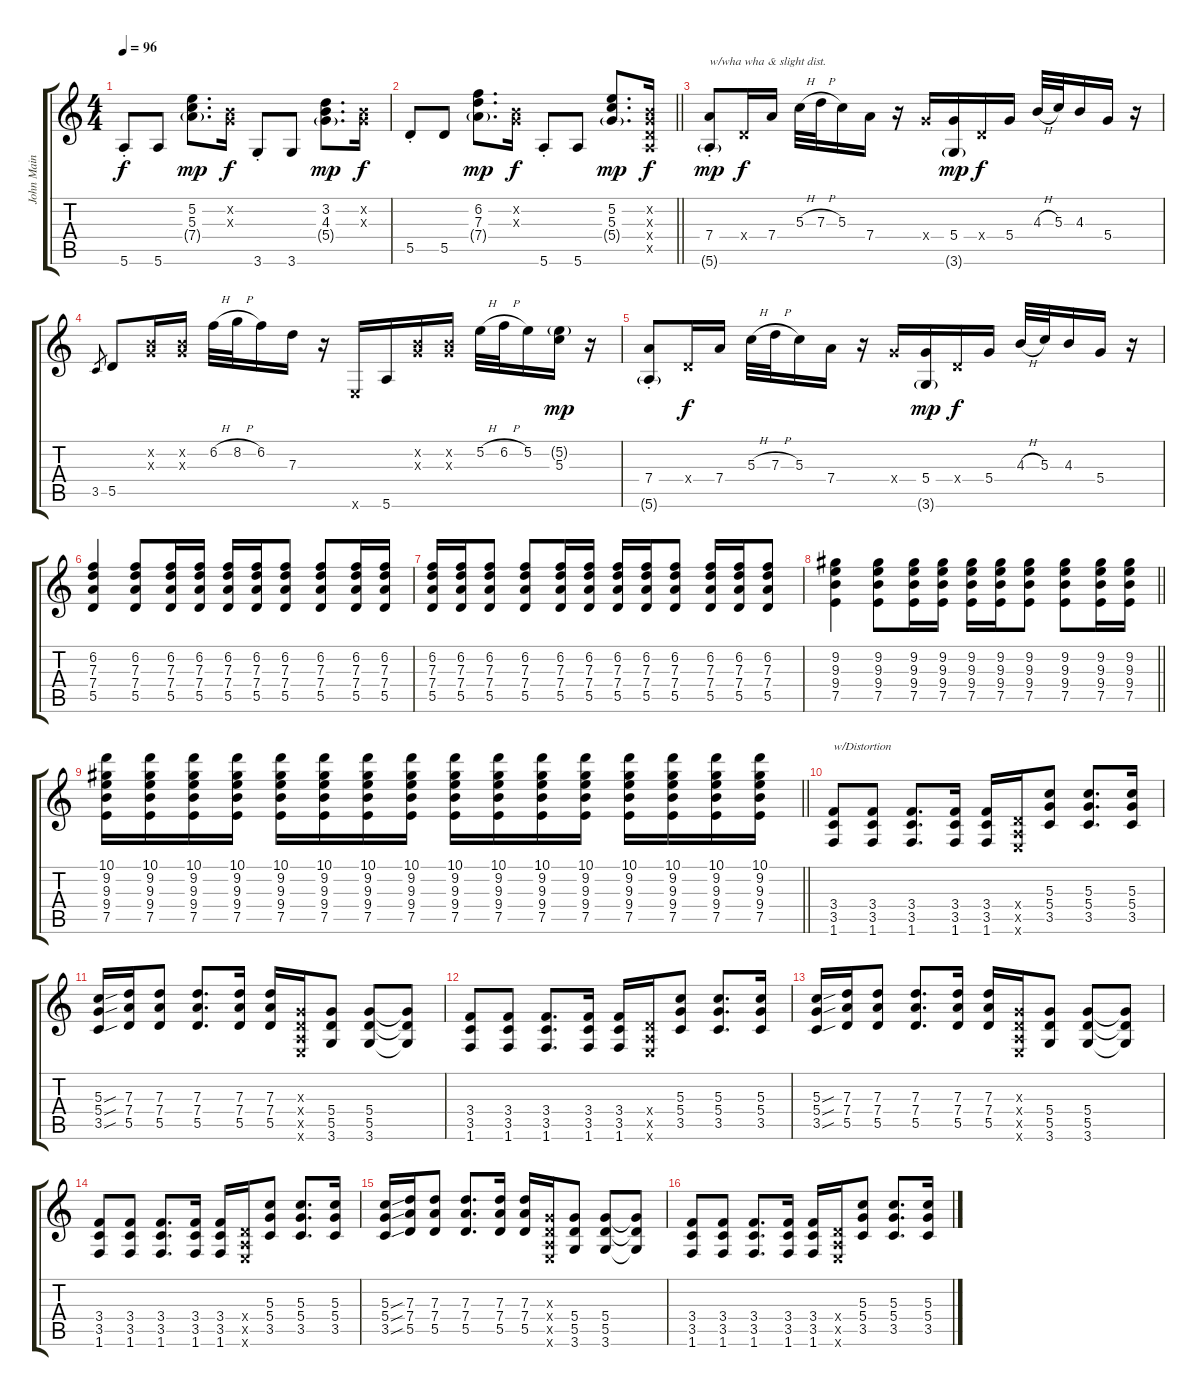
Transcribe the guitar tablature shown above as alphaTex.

\track ("John Main guitar" "John Main ") {instrument electricguitarclean}
\staff {score tabs}
\tuning (E4 B3 G3 D3 A2 E2) {hide}
\ts (4 4)
\tempo 96
\clef g2
\ks c
5.6{st}.8{dy f} 5.6.8 (5.2 5.3 7.4{g}).8{d dy mp} (0.2{x} 0.3{x}).16{dy f} 3.6{st}.8 3.6.8 (3.2 4.3 5.4{g}).8{d dy mp} (0.2{x} 0.3{x}).16{dy f} |
\barLineRight lightlight
5.5{st}.8 5.5.8 (6.2 7.3 7.4{g}).8{d dy mp} (0.2{x} 0.3{x}).16{dy f} 5.6{st}.8 5.6.8 (5.2 5.3 5.4{g}).8{d dy mp} (0.2{x} 0.3{x} 0.4{x} 0.5{x}).16{dy f} |
(7.4 5.6{g st}).8{txt "w/wha wha & slight dist." dy mp volume 11 instrument distortionguitar} 0.4{x}.16{dy f} 7.4.16 5.3{h}.32 7.3{h}.32 5.3.16 7.4.16 r.16 5.4{x}.16 (5.4 3.6{g}).16{dy mp} 0.4{x}.16{dy f} 5.4.16 4.3{h}.32 5.3.32 4.3.16 5.4.16 r.16 |
3.5.8{gr} 5.5.8 (0.2{x} 0.3{x}).16 (0.2{x} 0.3{x}).16 6.2{h}.32 8.2{h}.32 6.2.16 7.3.16 r.16 0.6{x}.16 5.6.16 (0.2{x} 0.3{x}).16 (0.2{x} 0.3{x}).16 5.2{h}.32 6.2{h}.32 5.2.16 (5.2{g} 5.3).16{dy mp} r.16 |
(7.4 5.6{g st}).8 0.4{x}.16{dy f} 7.4.16 5.3{h}.32 7.3{h}.32 5.3.16 7.4.16 r.16 5.4{x}.16 (5.4 3.6{g}).16{dy mp} 0.4{x}.16{dy f} 5.4.16 4.3{h}.32 5.3.32 4.3.16 5.4.16 r.16 |
(6.2 7.3 7.4 5.5).4{volume 16 instrument electricguitarclean} (6.2 7.3 7.4 5.5).8 (6.2 7.3 7.4 5.5).16 (6.2 7.3 7.4 5.5).16 (6.2 7.3 7.4 5.5).16 (6.2 7.3 7.4 5.5).16 (6.2 7.3 7.4 5.5).8 (6.2 7.3 7.4 5.5).8 (6.2 7.3 7.4 5.5).16 (6.2 7.3 7.4 5.5).16 |
(6.2 7.3 7.4 5.5).16 (6.2 7.3 7.4 5.5).16 (6.2 7.3 7.4 5.5).8 (6.2 7.3 7.4 5.5).8 (6.2 7.3 7.4 5.5).16 (6.2 7.3 7.4 5.5).16 (6.2 7.3 7.4 5.5).16 (6.2 7.3 7.4 5.5).16 (6.2 7.3 7.4 5.5).8 (6.2 7.3 7.4 5.5).16 (6.2 7.3 7.4 5.5).16 (6.2 7.3 7.4 5.5).8 |
\barLineRight lightlight
(9.2 9.3 9.4 7.5).4 (9.2 9.3 9.4 7.5).8 (9.2 9.3 9.4 7.5).16 (9.2 9.3 9.4 7.5).16 (9.2 9.3 9.4 7.5).16 (9.2 9.3 9.4 7.5).16 (9.2 9.3 9.4 7.5).8 (9.2 9.3 9.4 7.5).8 (9.2 9.3 9.4 7.5).16 (9.2 9.3 9.4 7.5).16 |
\barLineRight lightlight
(10.1 9.2 9.3 9.4 7.5).16 (10.1 9.2 9.3 9.4 7.5).16 (10.1 9.2 9.3 9.4 7.5).16 (10.1 9.2 9.3 9.4 7.5).16 (10.1 9.2 9.3 9.4 7.5).16 (10.1 9.2 9.3 9.4 7.5).16 (10.1 9.2 9.3 9.4 7.5).16 (10.1 9.2 9.3 9.4 7.5).16 (10.1 9.2 9.3 9.4 7.5).16 (10.1 9.2 9.3 9.4 7.5).16 (10.1 9.2 9.3 9.4 7.5).16 (10.1 9.2 9.3 9.4 7.5).16 (10.1 9.2 9.3 9.4 7.5).16 (10.1 9.2 9.3 9.4 7.5).16 (10.1 9.2 9.3 9.4 7.5).16 (10.1 9.2 9.3 9.4 7.5).16 |
(3.4 3.5 1.6).8{txt "w/Distortion" volume 16 instrument distortionguitar} (3.4 3.5 1.6).8 (3.4 3.5 1.6).8{d} (3.4 3.5 1.6).16 (3.4 3.5 1.6).16 (0.4{x} 0.5{x} 0.6{x}).16 (5.3 5.4 3.5).8 (5.3 5.4 3.5).8{d} (5.3 5.4 3.5).16 |
(5.3{sou} 5.4{sou} 3.5{sou}).16 (7.3 7.4 5.5).16 (7.3 7.4 5.5).8 (7.3 7.4 5.5).8{d} (7.3 7.4 5.5).16 (7.3 7.4 5.5).16 (0.3{x} 0.4{x} 0.5{x} 0.6{x}).16 (5.4 5.5 3.6).8 (5.4 5.5 3.6).8 (5.4{t} 5.5{t} 3.6{t}).8 |
(3.4 3.5 1.6).8 (3.4 3.5 1.6).8 (3.4 3.5 1.6).8{d} (3.4 3.5 1.6).16 (3.4 3.5 1.6).16 (0.4{x} 0.5{x} 0.6{x}).16 (5.3 5.4 3.5).8 (5.3 5.4 3.5).8{d} (5.3 5.4 3.5).16 |
(5.3{sou} 5.4{sou} 3.5{sou}).16 (7.3 7.4 5.5).16 (7.3 7.4 5.5).8 (7.3 7.4 5.5).8{d} (7.3 7.4 5.5).16 (7.3 7.4 5.5).16 (0.3{x} 0.4{x} 0.5{x} 0.6{x}).16 (5.4 5.5 3.6).8 (5.4 5.5 3.6).8 (5.4{t} 5.5{t} 3.6{t}).8 |
(3.4 3.5 1.6).8 (3.4 3.5 1.6).8 (3.4 3.5 1.6).8{d} (3.4 3.5 1.6).16 (3.4 3.5 1.6).16 (0.4{x} 0.5{x} 0.6{x}).16 (5.3 5.4 3.5).8 (5.3 5.4 3.5).8{d} (5.3 5.4 3.5).16 |
(5.3{sou} 5.4{sou} 3.5{sou}).16 (7.3 7.4 5.5).16 (7.3 7.4 5.5).8 (7.3 7.4 5.5).8{d} (7.3 7.4 5.5).16 (7.3 7.4 5.5).16 (0.3{x} 0.4{x} 0.5{x} 0.6{x}).16 (5.4 5.5 3.6).8 (5.4 5.5 3.6).8 (5.4{t} 5.5{t} 3.6{t}).8 |
(3.4 3.5 1.6).8 (3.4 3.5 1.6).8 (3.4 3.5 1.6).8{d} (3.4 3.5 1.6).16 (3.4 3.5 1.6).16 (0.4{x} 0.5{x} 0.6{x}).16 (5.3 5.4 3.5).8 (5.3 5.4 3.5).8{d} (5.3 5.4 3.5).16
